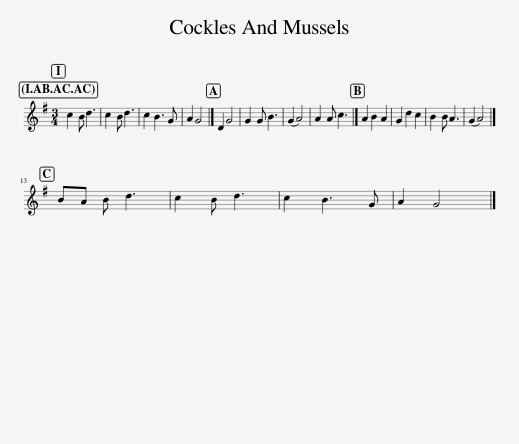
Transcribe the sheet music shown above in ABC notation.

X:1
L:1/8
M:3/4
I:linebreak $
K:G
V:1 treble
V:1
 c2 B d3 | c2 B d3 | c2 B3 G | A2 G4 |] D2 G4 | %5
 G2 G B3 | (G2 A4) | A2 A c3 |] A2 B2 A2 | G2 d2 c2 | %10
 B2 B A3 | (G2 A4) |]$ BA B d3 | c2 B d3 | c2 B3 G | %15
 A2 G4 |] %16
